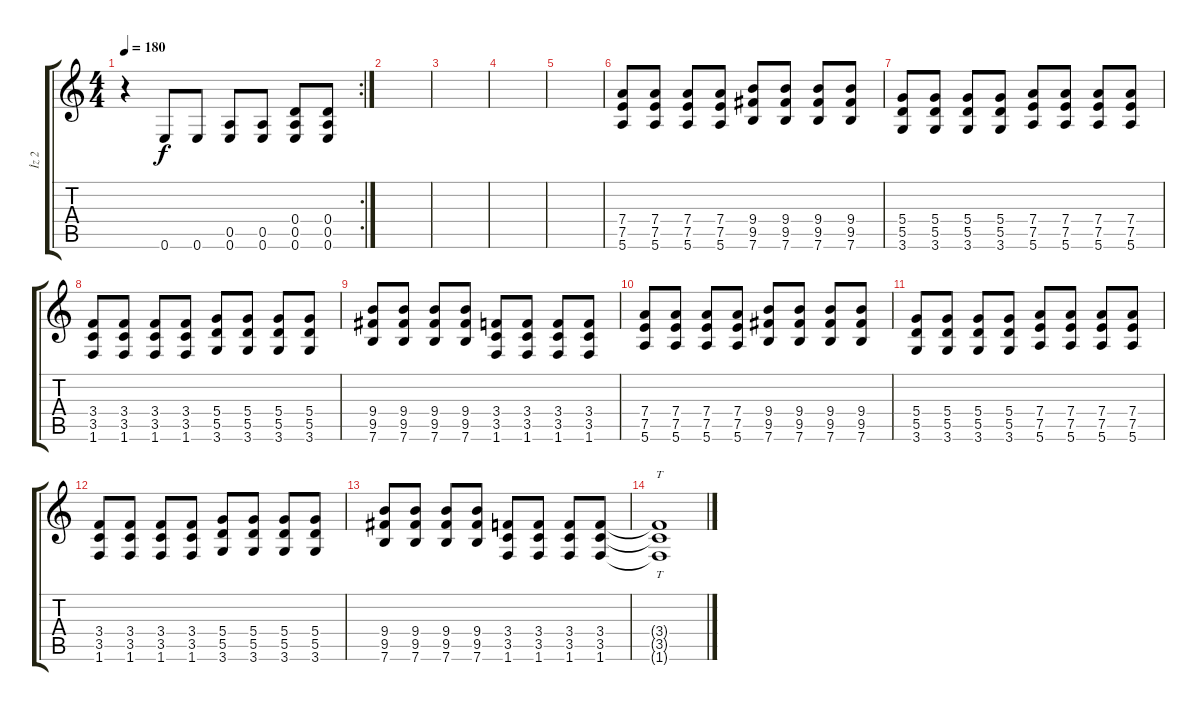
\track ("İz 2" "İz 2") {instrument overdrivenguitar}
\staff {score tabs}
\tuning (E4 B3 G3 D3 A2 E2) {hide}
\rc 2
\ts (4 4)
\tempo 180
\clef g2
\ks c
r.4{dy f} 0.6.8 0.6.8 (0.5 0.6).8 (0.5 0.6).8 (0.4 0.5 0.6).8 (0.4 0.5 0.6).8 |
|
|
|
|
(7.4 7.5 5.6).8 (7.4 7.5 5.6).8 (7.4 7.5 5.6).8 (7.4 7.5 5.6).8 (9.4 9.5 7.6).8 (9.4 9.5 7.6).8 (9.4 9.5 7.6).8 (9.4 9.5 7.6).8 |
(5.4 5.5 3.6).8 (5.4 5.5 3.6).8 (5.4 5.5 3.6).8 (5.4 5.5 3.6).8 (7.4 7.5 5.6).8 (7.4 7.5 5.6).8 (7.4 7.5 5.6).8 (7.4 7.5 5.6).8 |
(3.4 3.5 1.6).8 (3.4 3.5 1.6).8 (3.4 3.5 1.6).8 (3.4 3.5 1.6).8 (5.4 5.5 3.6).8 (5.4 5.5 3.6).8 (5.4 5.5 3.6).8 (5.4 5.5 3.6).8 |
(9.4 9.5 7.6).8 (9.4 9.5 7.6).8 (9.4 9.5 7.6).8 (9.4 9.5 7.6).8 (3.4 3.5 1.6).8 (3.4 3.5 1.6).8 (3.4 3.5 1.6).8 (3.4 3.5 1.6).8 |
(7.4 7.5 5.6).8 (7.4 7.5 5.6).8 (7.4 7.5 5.6).8 (7.4 7.5 5.6).8 (9.4 9.5 7.6).8 (9.4 9.5 7.6).8 (9.4 9.5 7.6).8 (9.4 9.5 7.6).8 |
(5.4 5.5 3.6).8 (5.4 5.5 3.6).8 (5.4 5.5 3.6).8 (5.4 5.5 3.6).8 (7.4 7.5 5.6).8 (7.4 7.5 5.6).8 (7.4 7.5 5.6).8 (7.4 7.5 5.6).8 |
(3.4 3.5 1.6).8 (3.4 3.5 1.6).8 (3.4 3.5 1.6).8 (3.4 3.5 1.6).8 (5.4 5.5 3.6).8 (5.4 5.5 3.6).8 (5.4 5.5 3.6).8 (5.4 5.5 3.6).8 |
(9.4 9.5 7.6).8 (9.4 9.5 7.6).8 (9.4 9.5 7.6).8 (9.4 9.5 7.6).8 (3.4 3.5 1.6).8 (3.4 3.5 1.6).8 (3.4 3.5 1.6).8 (3.4 3.5 1.6).8 |
(3.4{t} 3.5{t} 1.6{t}).1{tt}
